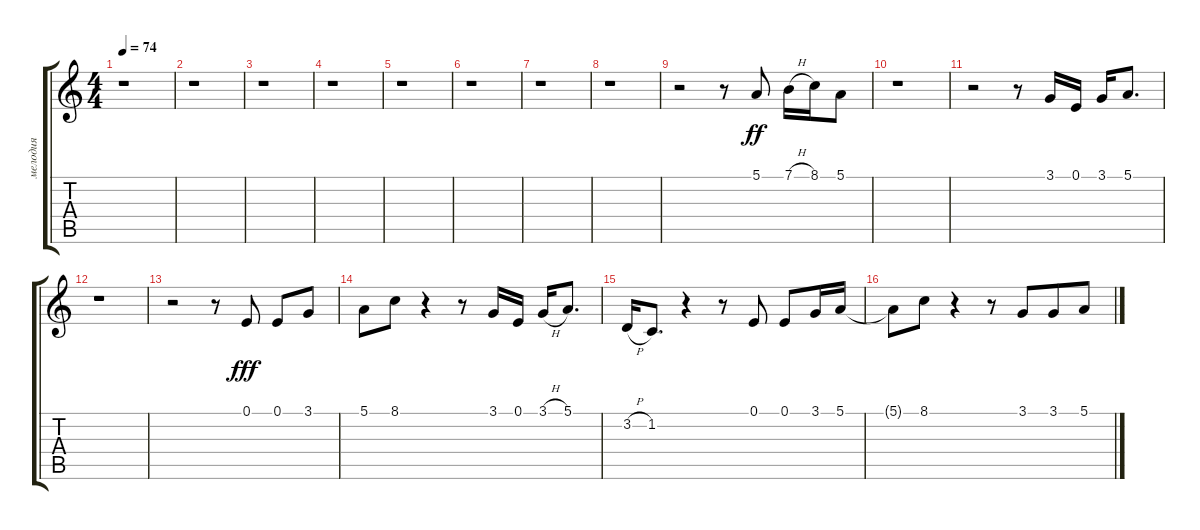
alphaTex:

\track ("мелодия" "мелодия") {instrument accordion}
\staff {score tabs}
\tuning (E4 B3 G3 D3 A2 E2) {hide}
\ts (4 4)
\tempo 74
\clef g2
\ks aminor
r.1{dy fff} |
r.1 |
r.1 |
r.1 |
r.1 |
r.1 |
r.1 |
r.1 |
r.2 r.8 5.1.8{dy ff} 7.1{h}.16 8.1.16 5.1.8 |
r.1 |
r.2 r.8 3.1.16 0.1.16 3.1.16 5.1.8{d} |
r.1 |
r.2 r.8 0.1.8{dy fff} 0.1.8 3.1.8 |
5.1.8 8.1.8 r.4 r.8 3.1.16 0.1.16 3.1{h}.16 5.1.8{d} |
3.2{h}.16 1.2.8{d} r.4 r.8 0.1.8 0.1.8 3.1.16 5.1.16 |
5.1{t}.8 8.1.8 r.4 r.8 3.1.8{beam merge} 3.1.8 5.1.8
